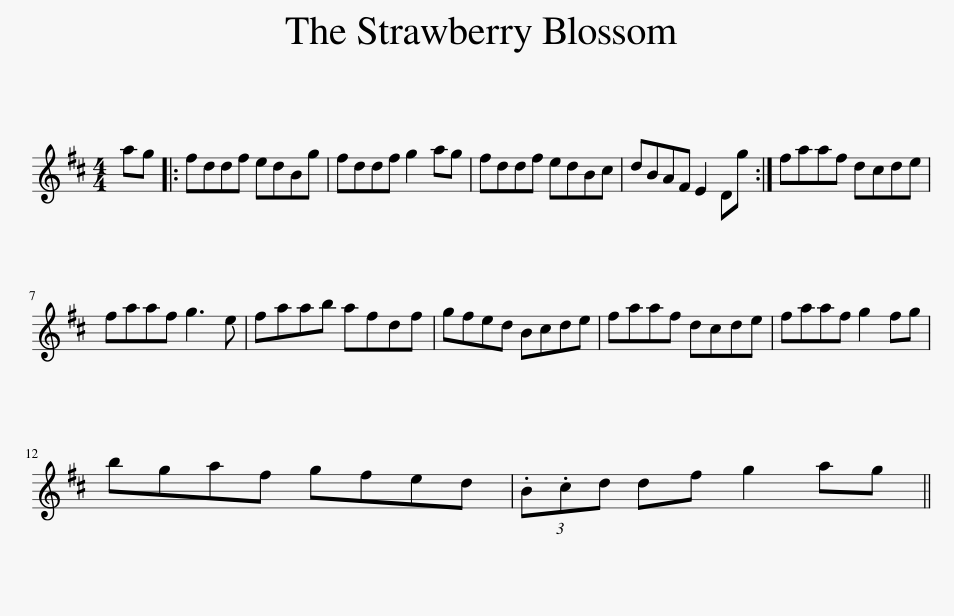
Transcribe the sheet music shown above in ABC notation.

X:1
L:1/8
M:4/4
I:linebreak $
K:D
V:1 treble
V:1
 ag |: fddf edBg | fddf g2 ag | fddf edBc | dBAF E2 Dg :| %5
 faaf dcde |$ faaf g3 e | faab afdf | gfed Bcde | faaf dcde | %10
 faaf g2 fg |$ bgaf gfed | (3.B.cd df g2 ag || %13
